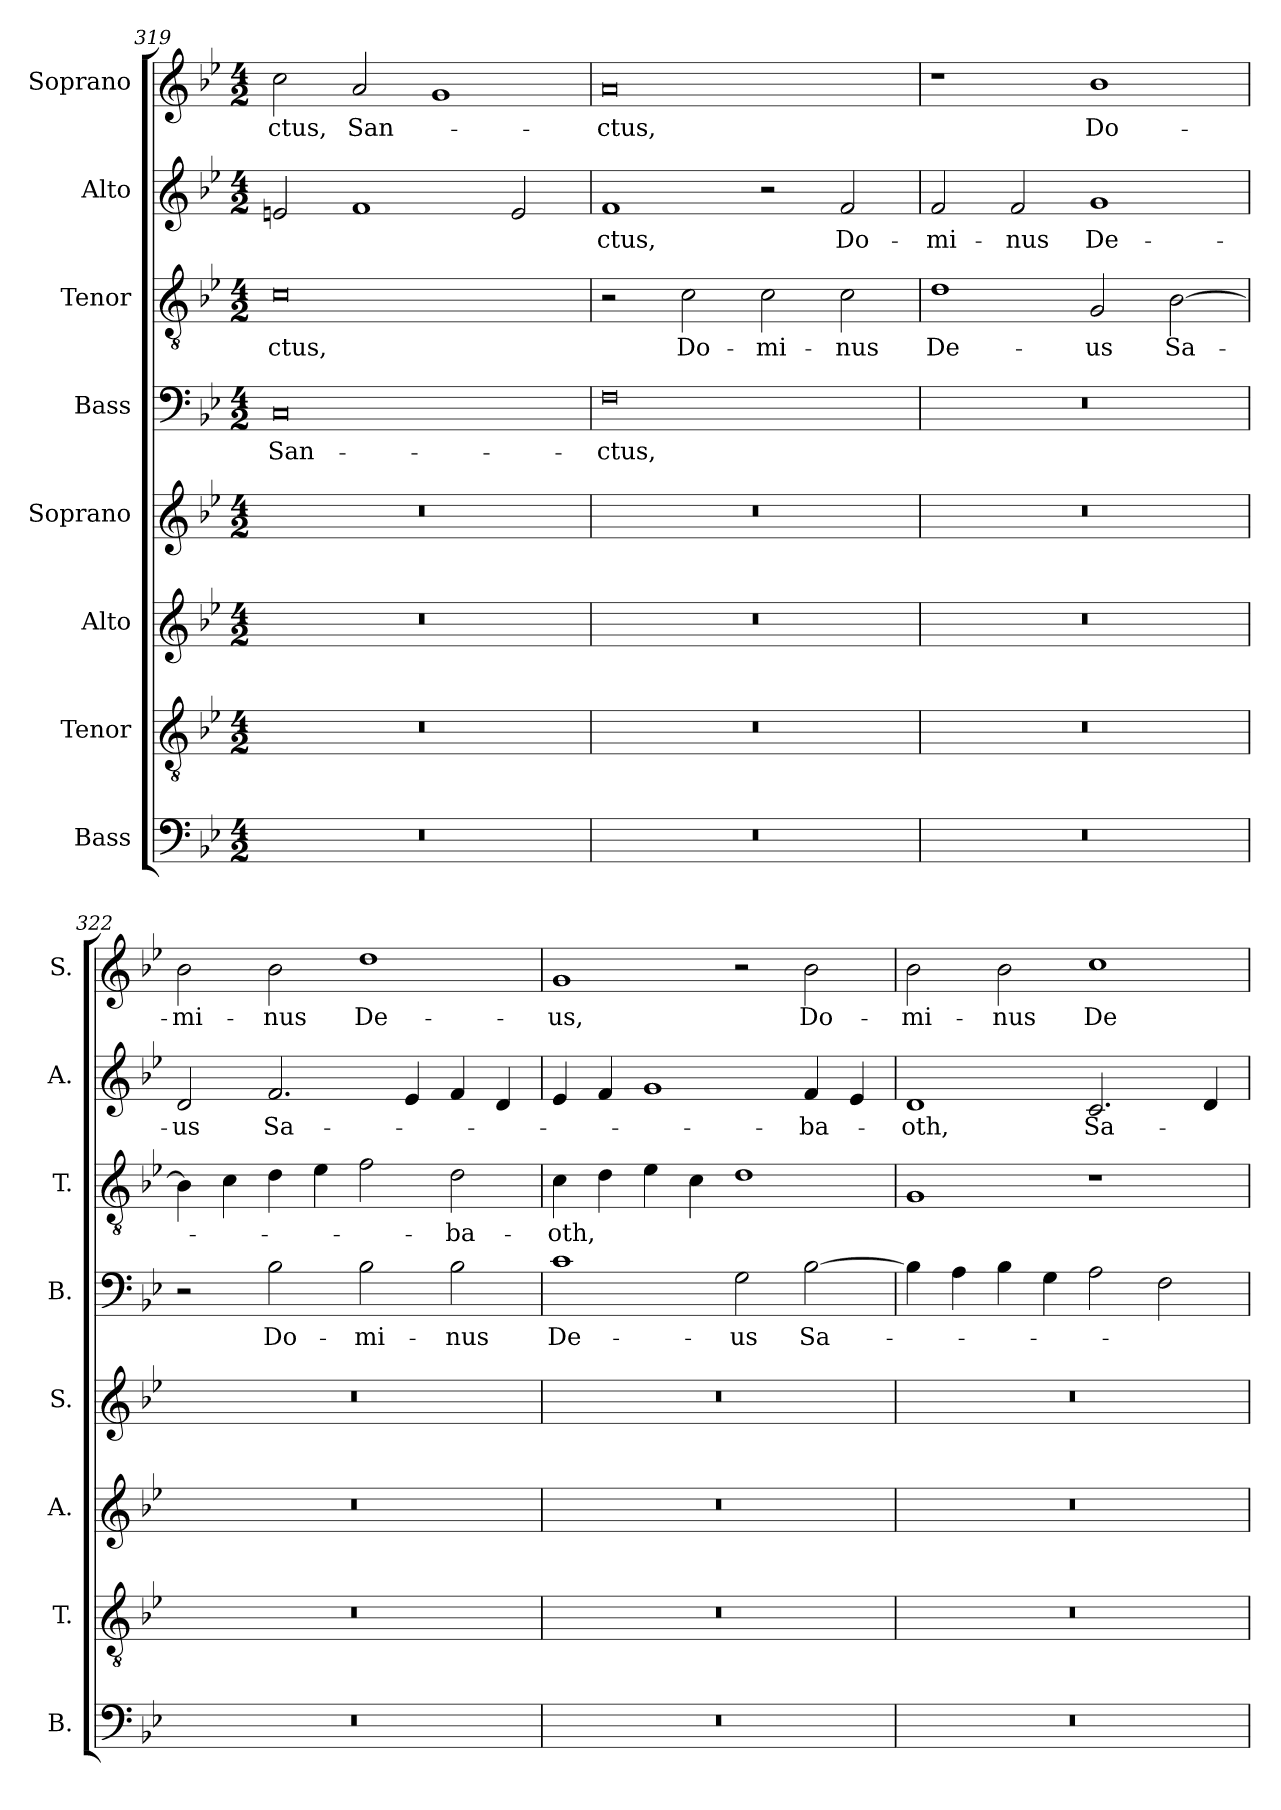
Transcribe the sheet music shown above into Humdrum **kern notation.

**kern	**kern	**kern	**kern	**kern	**text	**kern	**text	**kern	**text	**kern	**text
*part8	*part7	*part6	*part5	*part4	*part4	*part3	*part3	*part2	*part2	*part1	*part1
*staff8	*staff7	*staff6	*staff5	*staff4	*staff4	*staff3	*staff3	*staff2	*staff2	*staff1	*staff1
*I"Bass	*I"Tenor	*I"Alto	*I"Soprano	*I"Bass	*	*I"Tenor	*	*I"Alto	*	*I"Soprano	*
*I'B.	*I'T.	*I'A.	*I'S.	*I'B.	*	*I'T.	*	*I'A.	*	*I'S.	*
*clefF4	*clefGv2	*clefG2	*clefG2	*clefF4	*	*clefGv2	*	*clefG2	*	*clefG2	*
*	*ITrd7c12	*	*	*	*	*ITrd7c12	*	*	*	*	*
*k[b-e-]	*k[b-e-]	*k[b-e-]	*k[b-e-]	*k[b-e-]	*	*k[b-e-]	*	*k[b-e-]	*	*k[b-e-]	*
*B-:	*B-:	*B-:	*B-:	*B-:	*	*B-:	*	*B-:	*	*B-:	*
*M4/2	*M4/2	*M4/2	*M4/2	*M4/2	*	*M4/2	*	*M4/2	*	*M4/2	*
=319	=319	=319	=319	=319	=319	=319	=319	=319	=319	=319	=319
!LO:N:vis=1	!LO:N:vis=1	!LO:N:vis=1	!LO:N:vis=1	!	!	!	!	!	!	!	!
!	!	!	!	!	!LO:LY:b:color=#000000	!	!	!	!	!	!
!	!	!	!	!	!	!	!LO:LY:b:color=#000000	!	!	!	!
!	!	!	!	!	!	!	!	!	!	!	!LO:LY:b:color=#000000
0r	0r	0r	0r	0Ci	San-	0Ci	-ctus,	2eni/	.	2cci\	-ctus,
!	!	!	!	!	!	!	!	!	!	!	!LO:LY:b:color=#000000
.	.	.	.	.	.	.	.	1fi	.	2ai/	San-
.	.	.	.	.	.	.	.	.	.	1gi	.
.	.	.	.	.	.	.	.	2ei/	.	.	.
=320	=320	=320	=320	=320	=320	=320	=320	=320	=320	=320	=320
!LO:N:vis=1	!LO:N:vis=1	!LO:N:vis=1	!LO:N:vis=1	!	!	!	!	!	!	!	!
!	!	!	!	!	!LO:LY:b:color=#000000	!	!	!	!	!	!
!	!	!	!	!	!	!	!	!	!LO:LY:b:color=#000000	!	!
!	!	!	!	!	!	!	!	!	!	!	!LO:LY:b:color=#000000
0r	0r	0r	0r	0Fi	-ctus,	2r	.	1fi	-ctus,	0ai	-ctus,
!	!	!	!	!	!	!	!LO:LY:b:color=#000000	!	!	!	!
.	.	.	.	.	.	2Ci\	Do-	.	.	.	.
!	!	!	!	!	!	!	!LO:LY:b:color=#000000	!	!	!	!
.	.	.	.	.	.	2Ci\	-mi-	2r	.	.	.
!	!	!	!	!	!	!	!LO:LY:b:color=#000000	!	!	!	!
!	!	!	!	!	!	!	!	!	!LO:LY:b:color=#000000	!	!
.	.	.	.	.	.	2Ci\	-nus	2fi/	Do-	.	.
!!LO:PB:g=z
=321	=321	=321	=321	=321	=321	=321	=321	=321	=321	=321	=321
!LO:N:vis=1	!LO:N:vis=1	!LO:N:vis=1	!LO:N:vis=1	!LO:N:vis=1	!	!	!	!	!	!	!
!	!	!	!	!	!	!	!LO:LY:b:color=#000000	!	!	!	!
!	!	!	!	!	!	!	!	!	!LO:LY:b:color=#000000	!	!
0r	0r	0r	0r	0r	.	1Di	De-	2fi/	-mi-	1r	.
!	!	!	!	!	!	!	!	!	!LO:LY:b:color=#000000	!	!
.	.	.	.	.	.	.	.	2fi/	-nus	.	.
!	!	!	!	!	!	!	!LO:LY:b:color=#000000	!	!	!	!
!	!	!	!	!	!	!	!	!	!LO:LY:b:color=#000000	!	!
!	!	!	!	!	!	!	!	!	!	!	!LO:LY:b:color=#000000
.	.	.	.	.	.	2GGi/	-us	1gi	De-	1b-i	Do-
!	!	!	!	!	!	!	!LO:LY:b:color=#000000	!	!	!	!
.	.	.	.	.	.	[2BB-i\	Sa-	.	.	.	.
=322	=322	=322	=322	=322	=322	=322	=322	=322	=322	=322	=322
!LO:N:vis=1	!LO:N:vis=1	!LO:N:vis=1	!LO:N:vis=1	!	!	!	!	!	!	!	!
!	!	!	!	!	!	!	!	!	!LO:LY:b:color=#000000	!	!
!	!	!	!	!	!	!	!	!	!	!	!LO:LY:b:color=#000000
0r	0r	0r	0r	2r	.	4BB-i\]	.	2di/	-us	2b-i\	-mi-
.	.	.	.	.	.	4Ci\	.	.	.	.	.
!	!	!	!	!	!LO:LY:b:color=#000000	!	!	!	!	!	!
!	!	!	!	!	!	!	!	!	!LO:LY:b:color=#000000	!	!
!	!	!	!	!	!	!	!	!	!	!	!LO:LY:b:color=#000000
.	.	.	.	2B-i\	Do-	4Di\	.	2.fi/	Sa-	2b-i\	-nus
.	.	.	.	.	.	4E-i\	.	.	.	.	.
!	!	!	!	!	!LO:LY:b:color=#000000	!	!	!	!	!	!
!	!	!	!	!	!	!	!	!	!	!	!LO:LY:b:color=#000000
.	.	.	.	2B-i\	-mi-	2Fi\	.	.	.	1ddi	De-
.	.	.	.	.	.	.	.	4e-i/	.	.	.
!	!	!	!	!	!LO:LY:b:color=#000000	!	!	!	!	!	!
!	!	!	!	!	!	!	!LO:LY:b:color=#000000	!	!	!	!
.	.	.	.	2B-i\	-nus	2Di\	-ba-	4fi/	.	.	.
.	.	.	.	.	.	.	.	4di/	.	.	.
=323	=323	=323	=323	=323	=323	=323	=323	=323	=323	=323	=323
!LO:N:vis=1	!LO:N:vis=1	!LO:N:vis=1	!LO:N:vis=1	!	!	!	!	!	!	!	!
!	!	!	!	!	!LO:LY:b:color=#000000	!	!	!	!	!	!
!	!	!	!	!	!	!	!LO:LY:b:color=#000000	!	!	!	!
!	!	!	!	!	!	!	!	!	!	!	!LO:LY:b:color=#000000
0r	0r	0r	0r	1ci	De-	4Ci\	-oth,	4e-i/	.	1gi	-us,
.	.	.	.	.	.	4Di\	.	4fi/	.	.	.
.	.	.	.	.	.	4E-i\	.	1gi	.	.	.
.	.	.	.	.	.	4Ci\	.	.	.	.	.
!	!	!	!	!	!LO:LY:b:color=#000000	!	!	!	!	!	!
.	.	.	.	2Gi\	-us	1Di	.	.	.	2r	.
!	!	!	!	!	!LO:LY:b:color=#000000	!	!	!	!	!	!
!	!	!	!	!	!	!	!	!	!LO:LY:b:color=#000000	!	!
!	!	!	!	!	!	!	!	!	!	!	!LO:LY:b:color=#000000
.	.	.	.	[2B-i\	Sa-	.	.	4fi/	-ba-	2b-i\	Do-
.	.	.	.	.	.	.	.	4e-i/	.	.	.
=324	=324	=324	=324	=324	=324	=324	=324	=324	=324	=324	=324
!LO:N:vis=1	!LO:N:vis=1	!LO:N:vis=1	!LO:N:vis=1	!	!	!	!	!	!	!	!
!	!	!	!	!	!	!	!	!	!LO:LY:b:color=#000000	!	!
!	!	!	!	!	!	!	!	!	!	!	!LO:LY:b:color=#000000
0r	0r	0r	0r	4B-i\]	.	1GGi	.	1di	-oth,	2b-i\	-mi-
.	.	.	.	4Ai\	.	.	.	.	.	.	.
!	!	!	!	!	!	!	!	!	!	!	!LO:LY:b:color=#000000
.	.	.	.	4B-i\	.	.	.	.	.	2b-i\	-nus
.	.	.	.	4Gi\	.	.	.	.	.	.	.
!	!	!	!	!	!	!	!	!	!LO:LY:b:color=#000000	!	!
!	!	!	!	!	!	!	!	!	!	!	!LO:LY:b:color=#000000
.	.	.	.	2Ai\	.	1r	.	2.ci/	Sa-	1cci	De-
.	.	.	.	2Fi\	.	.	.	.	.	.	.
.	.	.	.	.	.	.	.	4di/	.	.	.
=	=	=	=	=	=	=	=	=	=	=	=
*-	*-	*-	*-	*-	*-	*-	*-	*-	*-	*-	*-
